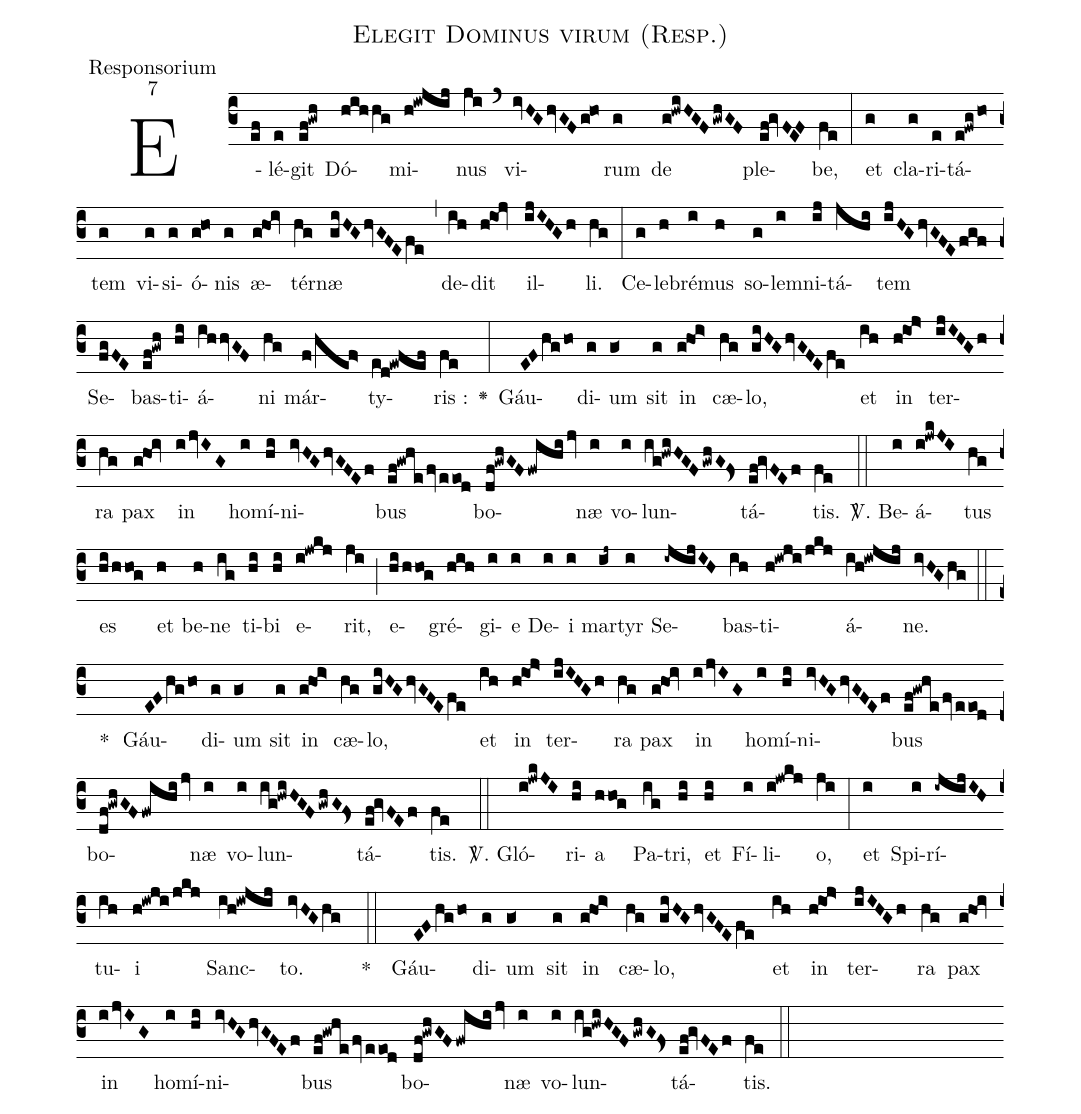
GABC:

name:Elegit Dominus virum (Resp.);
office-part:Responsorium;
mode:7;
%%
(c3)E(ef)lé(e)git(ef!gwh) Dó(hihhg)mi(h!iwjij)nus(ji) (`) vi(ivHGhvGFg!ho)rum(g) de(g!hwiHGF/gwhGF) ple(ef!gvFEF)be,(fe) (:) et(g) cla(g)ri(e)tá(e!fwg/ho)tem(g) vi(g)si(g)ó(g!ho)nis(g) æ(g!hoi)tér(hg)næ(giHGhvGFEfe) (,) de(ih)dit(h!ioj) il(ijIHGh)li.(hg) (:) Ce(g)le(h)bré(i)mus(h) so(g)lem(i)ni(ij)tá(jhi)tem(ijHGhvGFEfgf) Se(fgFE)bas(ef!gwh)ti(hi)á(ihhvGF)ni(hg) már(f/hef>)ty(ed!ewfef)ris :(fe) <v>\greheightstar</v>(:) Gáu(EFhgho)di(g)um(g<) sit(g) in(g!ho!i>) cæ(hg)lo,(giHGhvGFEfe) et(ih) in(h!io!j>) ter(ijIHGh)ra(hg) pax(g!hoi) in(i/jvIG) ho(i)mí(hi)ni(ivHGhvGFEf)bus(ef!gwhe/fv/eeod) bo(df!gwhGF/fwihi/jv)næ(i) vo(i)lun(ig!hwiHGF/gwhG!Fs>)tá(ef!gvFEf)tis.(fe) (::)

<sp>V/</sp>. Be(i)á(i!jwkJI)tus(hg) es(hi/hhog) et(h) be(h)ne(ig) ti(hi)bi(hi) e(i!jwkj)rit,(ji) (;) e(hi/hhog)gré(hih)gi(i)e(i) De(i)i(i) mar(ij~)tyr(i) Se(-ijijIH)bas(ih)ti(h!iwji/jkj)á(ih!iwjij)ne.(ivHGhg) (::)
*() Gáu(EFhgho)di(g)um(g<) sit(g) in(g!ho!i>) cæ(hg)lo,(giHGhvGFEfe) et(ih) in(h!io!j>) ter(ijIHGh)ra(hg) pax(g!hoi) in(i/jvIG) ho(i)mí(hi)ni(ivHGhvGFEf)bus(ef!gwhe/fv/eeod) bo(df!gwhGF/fwihi/jv)næ(i) vo(i)lun(ig!hwiHGF/gwhG!Fs>)tá(ef!gvFEf)tis.(fe) (::)

<sp>V/</sp>. Gló(i!jwkJI)ri(hi)a(hhog) Pa(ig)tri,(hi) et(hi) Fí(i)li(i!jwkj)o,(ji) (:) et(i) Spi(i)rí(-ijijIH)tu(ih)i(h!iwji/jkj) Sanc(ih!iwjij)to.(ivHGhg) ( ::)
*() Gáu(EFhgho)di(g)um(g<) sit(g) in(g!ho!i>) cæ(hg)lo,(giHGhvGFEfe) et(ih) in(h!io!j>) ter(ijIHGh)ra(hg) pax(g!hoi) in(i/jvIG) ho(i)mí(hi)ni(ivHGhvGFEf)bus(ef!gwhe/fv/eeod) bo(df!gwhGF/fwihi/jv)næ(i) vo(i)lun(ig!hwiHGF/gwhG!Fs>)tá(ef!gvFEf)tis.(fe) (::)
